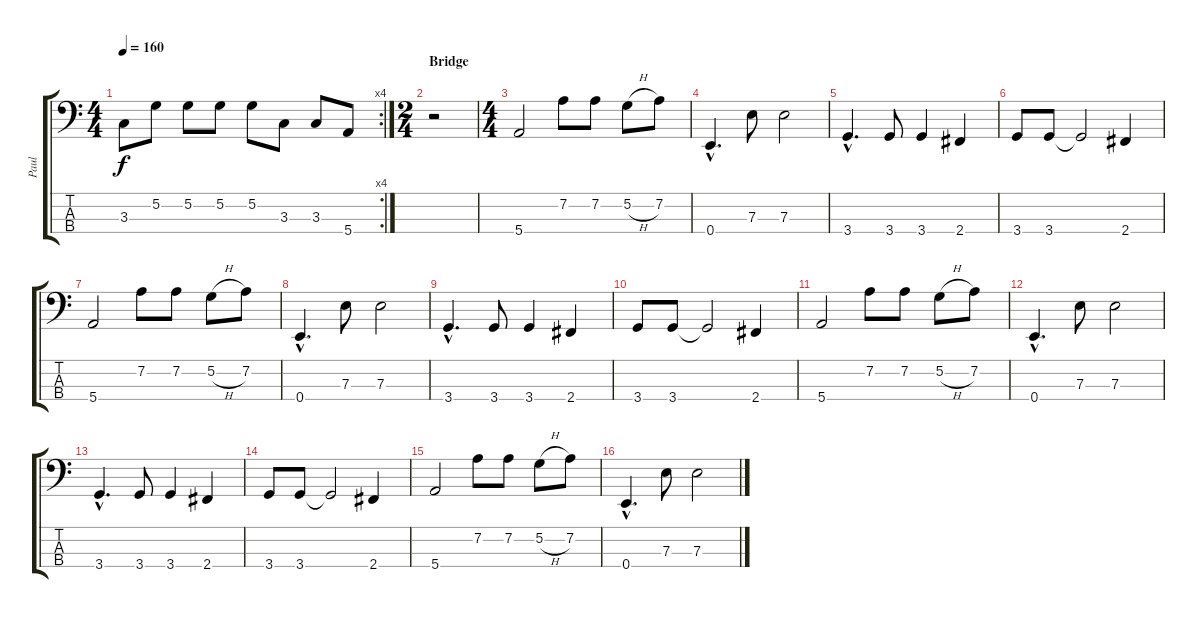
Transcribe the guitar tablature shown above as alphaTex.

\track ("Paul" "Paul") {instrument electricbasspick}
\staff {score tabs}
\tuning (G2 D2 A1 E1) {hide}
\rc 4
\ts (4 4)
\tempo 160
\clef f4
\ks c
3.3.8{dy f} 5.2.8 5.2.8 5.2.8 5.2.8 3.3.8 3.3.8 5.4.8 |
\ts (2 4)
\section ("" "Bridge")
r.2 |
\ts (4 4)
5.4.2{volume 12} 7.2.8 7.2.8 5.2{h}.8 7.2.8 |
0.4{hac}.4{d} 7.3.8 7.3.2 |
3.4{hac}.4{d} 3.4.8 3.4.4 2.4.4 |
3.4.8 3.4.8 3.4{t}.2 2.4.4 |
5.4.2{volume 12} 7.2.8 7.2.8 5.2{h}.8 7.2.8 |
0.4{hac}.4{d} 7.3.8 7.3.2 |
3.4{hac}.4{d} 3.4.8 3.4.4 2.4.4 |
3.4.8 3.4.8 3.4{t}.2 2.4.4 |
5.4.2{volume 12} 7.2.8 7.2.8 5.2{h}.8 7.2.8 |
0.4{hac}.4{d} 7.3.8 7.3.2 |
3.4{hac}.4{d} 3.4.8 3.4.4 2.4.4 |
3.4.8 3.4.8 3.4{t}.2 2.4.4 |
5.4.2{volume 12} 7.2.8 7.2.8 5.2{h}.8 7.2.8 |
0.4{hac}.4{d} 7.3.8 7.3.2
